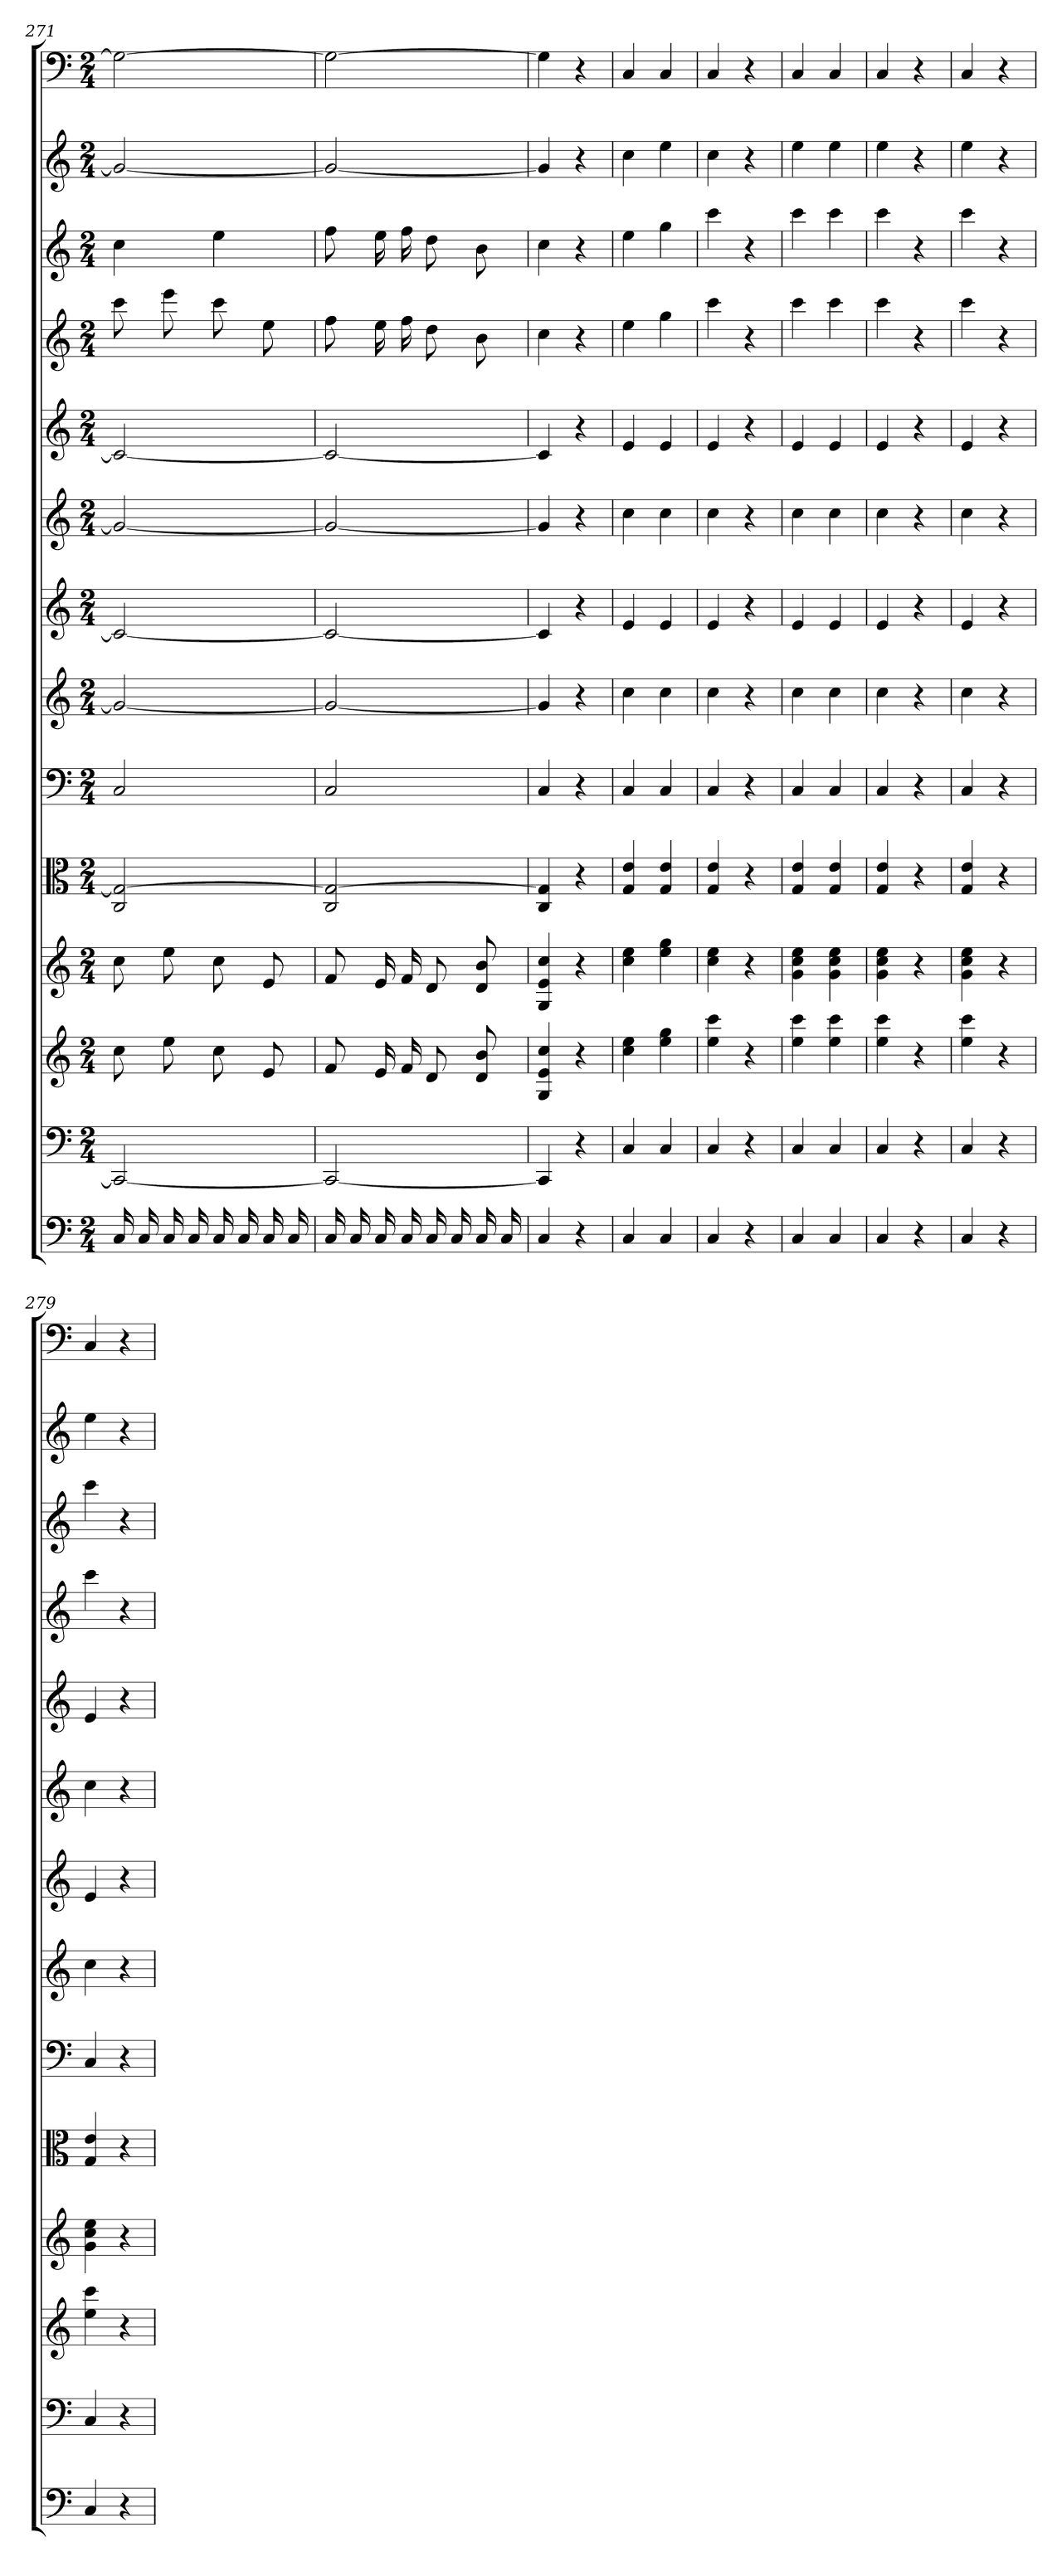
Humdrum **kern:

**kern	**kern	**kern	**kern	**kern	**kern	**kern	**kern	**kern	**kern	**kern	**kern	**kern	**kern
*part14	*part13	*part12	*part11	*part10	*part9	*part8	*part7	*part6	*part5	*part4	*part3	*part2	*part1
*staff14	*staff13	*staff12	*staff11	*staff10	*staff9	*staff8	*staff7	*staff6	*staff5	*staff4	*staff3	*staff2	*staff1
*clefF4	*clefF4	*	*	*clefC3	*clefF4	*	*	*	*	*	*	*	*clefF4
*k[]	*k[]	*k[]	*k[]	*k[]	*k[]	*k[]	*k[]	*k[]	*k[]	*k[]	*k[]	*k[]	*k[]
*C:	*C:	*C:	*C:	*C:	*C:	*C:	*C:	*C:	*C:	*C:	*C:	*C:	*C:
*M2/4	*M2/4	*M2/4	*M2/4	*M2/4	*M2/4	*M2/4	*M2/4	*M2/4	*M2/4	*M2/4	*M2/4	*M2/4	*M2/4
=271	=271	=271	=271	=271	=271	=271	=271	=271	=271	=271	=271	=271	=271
16C	2CC_	8cc	8cc	2C 2G_	2C	2g_	2c_	2g_	2c_	8ccc	4cc	2g_	2G_
16C	.	.	.	.	.	.	.	.	.	.	.	.	.
16C	.	8ee	8ee	.	.	.	.	.	.	8eee	.	.	.
16C	.	.	.	.	.	.	.	.	.	.	.	.	.
16C	.	8cc	8cc	.	.	.	.	.	.	8ccc	4ee	.	.
16C	.	.	.	.	.	.	.	.	.	.	.	.	.
16C	.	8e	8e	.	.	.	.	.	.	8ee	.	.	.
16C	.	.	.	.	.	.	.	.	.	.	.	.	.
=272	=272	=272	=272	=272	=272	=272	=272	=272	=272	=272	=272	=272	=272
16C	2CC_	8f	8f	2C 2G_	2C	2g_	2c_	2g_	2c_	8ff	8ff	2g_	2G_
16C	.	.	.	.	.	.	.	.	.	.	.	.	.
16C	.	16e	16e	.	.	.	.	.	.	16ee	16ee	.	.
16C	.	16f	16f	.	.	.	.	.	.	16ff	16ff	.	.
16C	.	8d	8d	.	.	.	.	.	.	8dd	8dd	.	.
16C	.	.	.	.	.	.	.	.	.	.	.	.	.
16C	.	8d 8b	8d 8b	.	.	.	.	.	.	8b	8b	.	.
16C	.	.	.	.	.	.	.	.	.	.	.	.	.
=273	=273	=273	=273	=273	=273	=273	=273	=273	=273	=273	=273	=273	=273
4C	4CC]	4G 4e 4cc	4G 4e 4cc	4C 4G]	4C	4g]	4c]	4g]	4c]	4cc	4cc	4g]	4G]
4r	4r	4r	4r	4r	4r	4r	4r	4r	4r	4r	4r	4r	4r
=274	=274	=274	=274	=274	=274	=274	=274	=274	=274	=274	=274	=274	=274
4C	4C	4cc 4ee	4cc 4ee	4G 4e	4C	4cc	4e	4cc	4e	4ee	4ee	4cc	4C
4C	4C	4ee 4gg	4ee 4gg	4G 4e	4C	4cc	4e	4cc	4e	4gg	4gg	4ee	4C
=275	=275	=275	=275	=275	=275	=275	=275	=275	=275	=275	=275	=275	=275
4C	4C	4ee 4ccc	4cc 4ee	4G 4e	4C	4cc	4e	4cc	4e	4ccc	4ccc	4cc	4C
4r	4r	4r	4r	4r	4r	4r	4r	4r	4r	4r	4r	4r	4r
=276	=276	=276	=276	=276	=276	=276	=276	=276	=276	=276	=276	=276	=276
4C	4C	4ee 4ccc	4g 4cc 4ee	4G 4e	4C	4cc	4e	4cc	4e	4ccc	4ccc	4ee	4C
4C	4C	4ee 4ccc	4g 4cc 4ee	4G 4e	4C	4cc	4e	4cc	4e	4ccc	4ccc	4ee	4C
=277	=277	=277	=277	=277	=277	=277	=277	=277	=277	=277	=277	=277	=277
4C	4C	4ee 4ccc	4g 4cc 4ee	4G 4e	4C	4cc	4e	4cc	4e	4ccc	4ccc	4ee	4C
4r	4r	4r	4r	4r	4r	4r	4r	4r	4r	4r	4r	4r	4r
=278	=278	=278	=278	=278	=278	=278	=278	=278	=278	=278	=278	=278	=278
4C	4C	4ee 4ccc	4g 4cc 4ee	4G 4e	4C	4cc	4e	4cc	4e	4ccc	4ccc	4ee	4C
4r	4r	4r	4r	4r	4r	4r	4r	4r	4r	4r	4r	4r	4r
=279	=279	=279	=279	=279	=279	=279	=279	=279	=279	=279	=279	=279	=279
4C	4C	4ee 4ccc	4g 4cc 4ee	4G 4e	4C	4cc	4e	4cc	4e	4ccc	4ccc	4ee	4C
4r	4r	4r	4r	4r	4r	4r	4r	4r	4r	4r	4r	4r	4r
=	=	=	=	=	=	=	=	=	=	=	=	=	=
*-	*-	*-	*-	*-	*-	*-	*-	*-	*-	*-	*-	*-	*-
